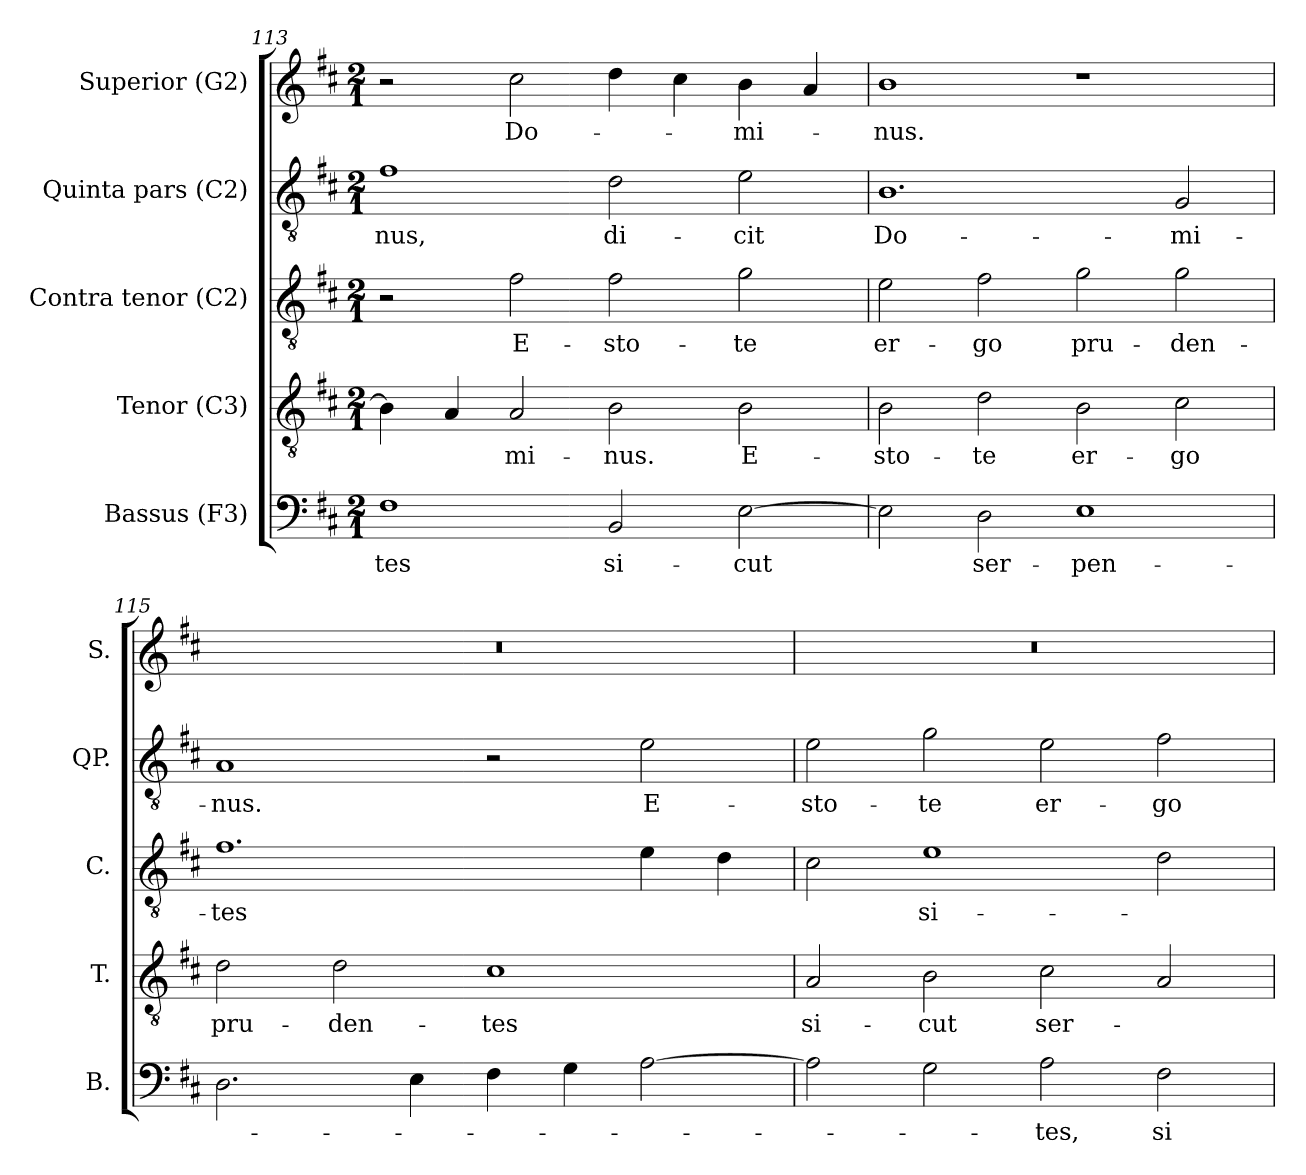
**kern	**text	**kern	**text	**kern	**text	**kern	**text	**kern	**text
*part5	*part5	*part4	*part4	*part3	*part3	*part2	*part2	*part1	*part1
*staff5	*staff5	*staff4	*staff4	*staff3	*staff3	*staff2	*staff2	*staff1	*staff1
*I"Bassus (F3)	*	*I"Tenor (C3)	*	*I"Contra tenor (C2)	*	*I"Quinta pars (C2)	*	*I"Superior (G2)	*
*I'B.	*	*I'T.	*	*I'C.	*	*I'QP.	*	*I'S.	*
*clefF4	*	*clefGv2	*	*clefGv2	*	*clefGv2	*	*clefG2	*
*	*	*ITrd7c12	*	*ITrd7c12	*	*ITrd7c12	*	*	*
*k[f#c#]	*	*k[f#c#]	*	*k[f#c#]	*	*k[f#c#]	*	*k[f#c#]	*
*D:	*	*D:	*	*D:	*	*D:	*	*D:	*
*M2/1	*	*M2/1	*	*M2/1	*	*M2/1	*	*M2/1	*
=113	=113	=113	=113	=113	=113	=113	=113	=113	=113
!	!LO:LY:b:color=#000000	!	!	!	!	!	!	!	!
!	!	!	!	!	!	!	!LO:LY:b:color=#000000	!	!
1F#i	-tes	4BBi\]	.	2r	.	1F#i	-nus,	2r	.
.	.	4AAi/	.	.	.	.	.	.	.
!	!	!	!LO:LY:b:color=#000000	!	!	!	!	!	!
!	!	!	!	!	!LO:LY:b:color=#000000	!	!	!	!
!	!	!	!	!	!	!	!	!	!LO:LY:b:color=#000000
.	.	2AAi/	-mi-	2F#i\	E-	.	.	2cc#i\	Do-
!	!LO:LY:b:color=#000000	!	!	!	!	!	!	!	!
!	!	!	!LO:LY:b:color=#000000	!	!	!	!	!	!
!	!	!	!	!	!LO:LY:b:color=#000000	!	!	!	!
!	!	!	!	!	!	!	!LO:LY:b:color=#000000	!	!
2BBi/	si-	2BBi\	-nus.	2F#i\	-sto-	2Di\	di-	4ddi\	.
.	.	.	.	.	.	.	.	4cc#i\	.
!	!LO:LY:b:color=#000000	!	!	!	!	!	!	!	!
!	!	!	!LO:LY:b:color=#000000	!	!	!	!	!	!
!	!	!	!	!	!LO:LY:b:color=#000000	!	!	!	!
!	!	!	!	!	!	!	!LO:LY:b:color=#000000	!	!
!	!	!	!	!	!	!	!	!	!LO:LY:b:color=#000000
[2Ei\	-cut	2BBi\	E-	2Gi\	-te	2Ei\	-cit	4bi\	-mi-
.	.	.	.	.	.	.	.	4ai/	.
!!LO:LB:g=z
=114	=114	=114	=114	=114	=114	=114	=114	=114	=114
!	!	!	!LO:LY:b:color=#000000	!	!	!	!	!	!
!	!	!	!	!	!LO:LY:b:color=#000000	!	!	!	!
!	!	!	!	!	!	!	!LO:LY:b:color=#000000	!	!
!	!	!	!	!	!	!	!	!	!LO:LY:b:color=#000000
2Ei\]	.	2BBi\	-sto-	2Ei\	er-	1.BBi	Do-	1bi	-nus.
!	!LO:LY:b:color=#000000	!	!	!	!	!	!	!	!
!	!	!	!LO:LY:b:color=#000000	!	!	!	!	!	!
!	!	!	!	!	!LO:LY:b:color=#000000	!	!	!	!
2Di\	ser-	2Di\	-te	2F#i\	-go	.	.	.	.
!	!LO:LY:b:color=#000000	!	!	!	!	!	!	!	!
!	!	!	!LO:LY:b:color=#000000	!	!	!	!	!	!
!	!	!	!	!	!LO:LY:b:color=#000000	!	!	!	!
1Ei	-pen-	2BBi\	er-	2Gi\	pru-	.	.	1r	.
!	!	!	!LO:LY:b:color=#000000	!	!	!	!	!	!
!	!	!	!	!	!LO:LY:b:color=#000000	!	!	!	!
!	!	!	!	!	!	!	!LO:LY:b:color=#000000	!	!
.	.	2C#i\	-go	2Gi\	-den-	2GGi/	-mi-	.	.
=115	=115	=115	=115	=115	=115	=115	=115	=115	=115
!	!	!	!LO:LY:b:color=#000000	!	!	!	!	!	!
!	!	!	!	!	!LO:LY:b:color=#000000	!	!	!	!
!	!	!	!	!	!	!	!LO:LY:b:color=#000000	!LO:N:vis=1	!
2.Di\	.	2Di\	pru-	1.F#i	-tes	1AAi	-nus.	0r	.
!	!	!	!LO:LY:b:color=#000000	!	!	!	!	!	!
.	.	2Di\	-den-	.	.	.	.	.	.
4Ei\	.	.	.	.	.	.	.	.	.
!	!	!	!LO:LY:b:color=#000000	!	!	!	!	!	!
4F#i\	.	1C#i	-tes	.	.	2r	.	.	.
4Gi\	.	.	.	.	.	.	.	.	.
!	!	!	!	!	!	!	!LO:LY:b:color=#000000	!	!
[2Ai\	.	.	.	4Ei\	.	2Ei\	E-	.	.
.	.	.	.	4Di\	.	.	.	.	.
=116	=116	=116	=116	=116	=116	=116	=116	=116	=116
!	!	!	!LO:LY:b:color=#000000	!	!	!	!	!	!
!	!	!	!	!	!	!	!LO:LY:b:color=#000000	!LO:N:vis=1	!
2Ai\]	.	2AAi/	si-	2C#i\	.	2Ei\	-sto-	0r	.
!	!	!	!LO:LY:b:color=#000000	!	!	!	!	!	!
!	!	!	!	!	!LO:LY:b:color=#000000	!	!	!	!
!	!	!	!	!	!	!	!LO:LY:b:color=#000000	!	!
2Gi\	.	2BBi\	-cut	1Ei	si-	2Gi\	-te	.	.
!	!LO:LY:b:color=#000000	!	!	!	!	!	!	!	!
!	!	!	!LO:LY:b:color=#000000	!	!	!	!	!	!
!	!	!	!	!	!	!	!LO:LY:b:color=#000000	!	!
2Ai\	-tes,	2C#i\	ser-	.	.	2Ei\	er-	.	.
!	!LO:LY:b:color=#000000	!	!	!	!	!	!	!	!
!	!	!	!	!	!	!	!LO:LY:b:color=#000000	!	!
2F#i\	si-	2AAi/	.	2Di\	.	2F#i\	-go	.	.
=	=	=	=	=	=	=	=	=	=
*-	*-	*-	*-	*-	*-	*-	*-	*-	*-
